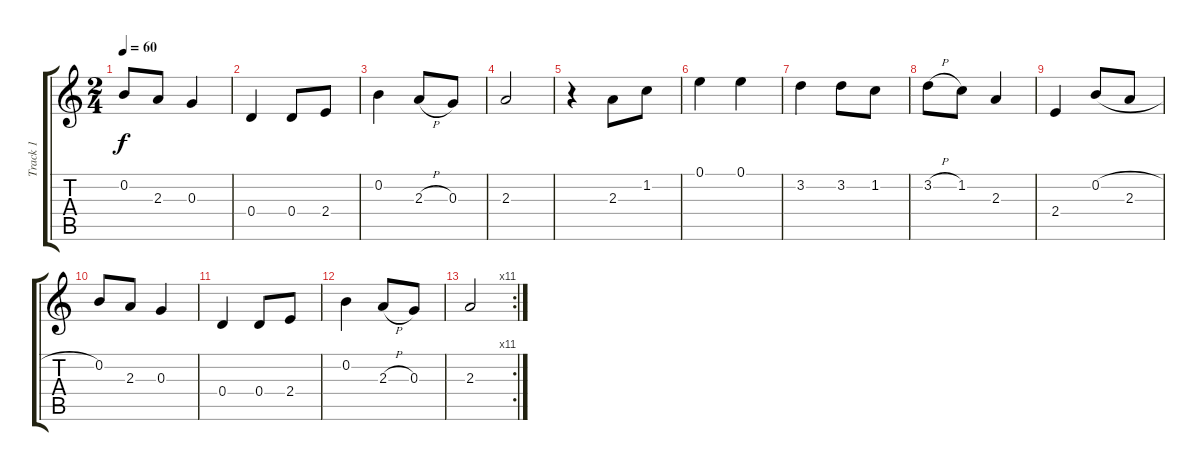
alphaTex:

\track ("Track 1" "Track 1") {instrument electricguitarjazz}
\staff {score tabs}
\tuning (E4 B3 G3 D3 A2 E2) {hide}
\ts (2 4)
\tempo 60
\clef g2
\ks c
0.2.8{dy f} 2.3.8 0.3.4 |
0.4.4 0.4.8 2.4.8 |
0.2.4 2.3{h}.8 0.3.8 |
2.3.2 |
r.4 2.3.8 1.2.8 |
0.1.4 0.1.4 |
3.2.4 3.2.8 1.2.8 |
3.2{h}.8 1.2.8 2.3.4 |
2.4.4 0.2{h}.8 2.3.8 |
0.2.8 2.3.8 0.3.4 |
0.4.4 0.4.8 2.4.8 |
0.2.4 2.3{h}.8 0.3.8 |
\rc 11
2.3.2
